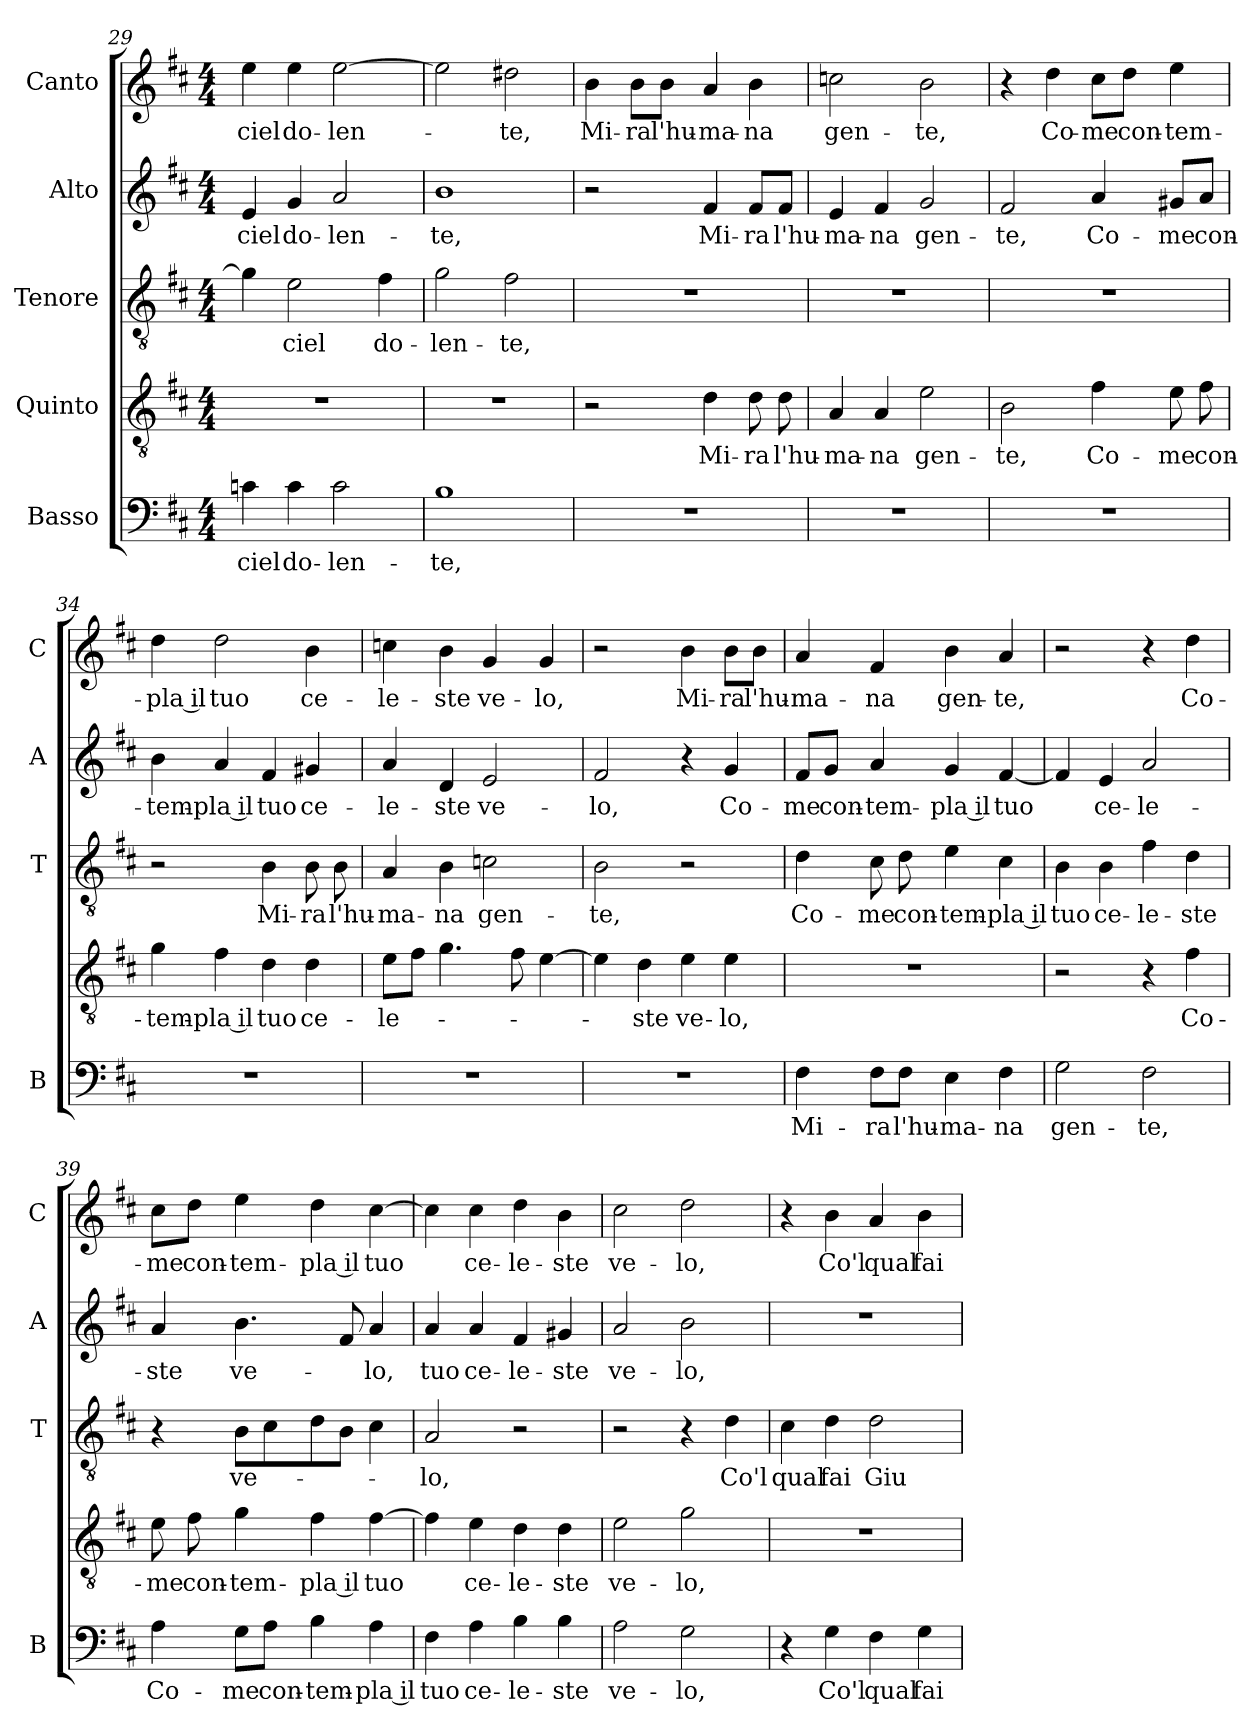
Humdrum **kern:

**kern	**text	**kern	**text	**kern	**text	**kern	**text	**kern	**text
*part5	*part5	*part4	*part4	*part3	*part3	*part2	*part2	*part1	*part1
*staff5	*staff5	*staff4	*staff4	*staff3	*staff3	*staff2	*staff2	*staff1	*staff1
*I"Basso	*	*I"Quinto	*	*I"Tenore	*	*I"Alto	*	*I"Canto	*
*I'B	*	*	*	*I'T	*	*I'A	*	*I'C	*
*clefF4	*	*clefGv2	*	*clefGv2	*	*clefG2	*	*clefG2	*
*k[f#c#]	*	*k[f#c#]	*	*k[f#c#]	*	*k[f#c#]	*	*k[f#c#]	*
*D:	*	*D:	*	*D:	*	*D:	*	*D:	*
*M4/4	*	*M4/4	*	*M4/4	*	*M4/4	*	*M4/4	*
=29	=29	=29	=29	=29	=29	=29	=29	=29	=29
!	!LO:LY:b	!	!	!	!	!	!LO:LY:b	!	!LO:LY:b
4cn\	ciel	1r	.	4g\]	.	4e/	ciel	4ee\	ciel
!	!LO:LY:b	!	!	!	!LO:LY:b	!	!LO:LY:b	!	!LO:LY:b
4c\	do-	.	.	2e\	ciel	4g/	do-	4ee\	do-
!	!LO:LY:b	!	!	!	!	!	!LO:LY:b	!	!LO:LY:b
2c\	-len-	.	.	.	.	2a/	-len-	[2ee\	-len-
!	!	!	!	!	!LO:LY:b	!	!	!	!
.	.	.	.	4f#\	do-	.	.	.	.
=30	=30	=30	=30	=30	=30	=30	=30	=30	=30
!	!LO:LY:b	!	!	!	!LO:LY:b	!	!LO:LY:b	!	!
1B	-te,	1r	.	2g\	-len-	1b	-te,	2ee\]	.
!	!	!	!	!	!LO:LY:b	!	!	!	!LO:LY:b
.	.	.	.	2f#\	-te,	.	.	2dd#X\	-te,
=31	=31	=31	=31	=31	=31	=31	=31	=31	=31
!	!	!	!	!	!	!	!	!	!LO:LY:b
1r	.	2r	.	1r	.	2r	.	4b\	Mi-
!	!	!	!	!	!	!	!	!	!LO:LY:b
.	.	.	.	.	.	.	.	8b\L	-ra
!	!	!	!	!	!	!	!	!	!LO:LY:b
.	.	.	.	.	.	.	.	8b\J	l'hu-
!	!	!	!LO:LY:b	!	!	!	!LO:LY:b	!	!LO:LY:b
.	.	4d\	Mi-	.	.	4f#/	Mi-	4a/	-ma-
!	!	!	!LO:LY:b	!	!	!	!LO:LY:b	!	!LO:LY:b
.	.	8d\	-ra	.	.	8f#/L	-ra	4b\	-na
!	!	!	!LO:LY:b	!	!	!	!LO:LY:b	!	!
.	.	8d\	l'hu-	.	.	8f#/J	l'hu-	.	.
=32	=32	=32	=32	=32	=32	=32	=32	=32	=32
!	!	!	!LO:LY:b	!	!	!	!LO:LY:b	!	!LO:LY:b
1r	.	4A/	-ma-	1r	.	4e/	-ma-	2ccn\	gen-
!	!	!	!LO:LY:b	!	!	!	!LO:LY:b	!	!
.	.	4A/	-na	.	.	4f#/	-na	.	.
!	!	!	!LO:LY:b	!	!	!	!LO:LY:b	!	!LO:LY:b
.	.	2e\	gen-	.	.	2g/	gen-	2b\	-te,
!!LO:PB:g=z
=33	=33	=33	=33	=33	=33	=33	=33	=33	=33
!	!	!	!LO:LY:b	!	!	!	!LO:LY:b	!	!
1r	.	2B\	-te,	1r	.	2f#/	-te,	4r	.
!	!	!	!	!	!	!	!	!	!LO:LY:b
.	.	.	.	.	.	.	.	4dd\	Co-
!	!	!	!LO:LY:b	!	!	!	!LO:LY:b	!	!LO:LY:b
.	.	4f#\	Co-	.	.	4a/	Co-	8cc#\L	-me
!	!	!	!	!	!	!	!	!	!LO:LY:b
.	.	.	.	.	.	.	.	8dd\J	con-
!	!	!	!LO:LY:b	!	!	!	!LO:LY:b	!	!LO:LY:b
.	.	8e\	-me	.	.	8g#X/L	-me	4ee\	-tem-
!	!	!	!LO:LY:b	!	!	!	!LO:LY:b	!	!
.	.	8f#\	con-	.	.	8a/J	con-	.	.
=34	=34	=34	=34	=34	=34	=34	=34	=34	=34
!	!	!	!LO:LY:b	!	!	!	!LO:LY:b	!	!LO:LY:b
1r	.	4g\	-tem-	2r	.	4b\	-tem-	4dd\	-pla il
!	!	!	!LO:LY:b	!	!	!	!LO:LY:b	!	!LO:LY:b
.	.	4f#\	-pla il	.	.	4a/	-pla il	2dd\	tuo
!	!	!	!LO:LY:b	!	!LO:LY:b	!	!LO:LY:b	!	!
.	.	4d\	tuo	4B\	Mi-	4f#/	tuo	.	.
!	!	!	!LO:LY:b	!	!LO:LY:b	!	!LO:LY:b	!	!LO:LY:b
.	.	4d\	ce-	8B\	-ra	4g#X/	ce-	4b\	ce-
!	!	!	!	!	!LO:LY:b	!	!	!	!
.	.	.	.	8B\	l'hu-	.	.	.	.
=35	=35	=35	=35	=35	=35	=35	=35	=35	=35
!	!	!	!LO:LY:b	!	!LO:LY:b	!	!LO:LY:b	!	!LO:LY:b
1r	.	8e\L	-le-	4A/	-ma-	4a/	-le-	4ccn\	-le-
.	.	8f#\J	.	.	.	.	.	.	.
!	!	!	!	!	!LO:LY:b	!	!LO:LY:b	!	!LO:LY:b
.	.	4.g\	.	4B\	-na	4d/	-ste	4b\	-ste
!	!	!	!	!	!LO:LY:b	!	!LO:LY:b	!	!LO:LY:b
.	.	.	.	2cn\	gen-	2e/	ve-	4g/	ve-
.	.	8f#\	.	.	.	.	.	.	.
!	!	!	!	!	!	!	!	!	!LO:LY:b
.	.	[4e\	.	.	.	.	.	4g/	-lo,
=36	=36	=36	=36	=36	=36	=36	=36	=36	=36
!	!	!	!	!	!LO:LY:b	!	!LO:LY:b	!	!
1r	.	4e\]	.	2B\	-te,	2f#/	-lo,	2r	.
!	!	!	!LO:LY:b	!	!	!	!	!	!
.	.	4d\	-ste	.	.	.	.	.	.
!	!	!	!LO:LY:b	!	!	!	!	!	!LO:LY:b
.	.	4e\	ve-	2r	.	4r	.	4b\	Mi-
!	!	!	!LO:LY:b	!	!	!	!LO:LY:b	!	!LO:LY:b
.	.	4e\	-lo,	.	.	4g/	Co-	8b\L	-ra
!	!	!	!	!	!	!	!	!	!LO:LY:b
.	.	.	.	.	.	.	.	8b\J	l'hu-
=37	=37	=37	=37	=37	=37	=37	=37	=37	=37
!	!LO:LY:b	!	!	!	!LO:LY:b	!	!LO:LY:b	!	!LO:LY:b
4F#\	Mi-	1r	.	4d\	Co-	8f#/L	-me	4a/	-ma-
!	!	!	!	!	!	!	!LO:LY:b	!	!
.	.	.	.	.	.	8g/J	con-	.	.
!	!LO:LY:b	!	!	!	!LO:LY:b	!	!LO:LY:b	!	!LO:LY:b
8F#\L	-ra	.	.	8c#\	-me	4a/	-tem-	4f#/	-na
!	!LO:LY:b	!	!	!	!LO:LY:b	!	!	!	!
8F#\J	l'hu-	.	.	8d\	con-	.	.	.	.
!	!LO:LY:b	!	!	!	!LO:LY:b	!	!LO:LY:b	!	!LO:LY:b
4E\	-ma-	.	.	4e\	-tem-	4g/	-pla il	4b\	gen-
!	!LO:LY:b	!	!	!	!LO:LY:b	!	!LO:LY:b	!	!LO:LY:b
4F#\	-na	.	.	4c#\	-pla il	[4f#/	tuo	4a/	-te,
=38	=38	=38	=38	=38	=38	=38	=38	=38	=38
!	!LO:LY:b	!	!	!	!LO:LY:b	!	!	!	!
2G\	gen-	2r	.	4B\	tuo	4f#/]	.	2r	.
!	!	!	!	!	!LO:LY:b	!	!LO:LY:b	!	!
.	.	.	.	4B\	ce-	4e/	ce-	.	.
!	!LO:LY:b	!	!	!	!LO:LY:b	!	!LO:LY:b	!	!
2F#\	-te,	4r	.	4f#\	-le-	2a/	-le-	4r	.
!	!	!	!LO:LY:b	!	!LO:LY:b	!	!	!	!LO:LY:b
.	.	4f#\	Co-	4d\	-ste	.	.	4dd\	Co-
!!LO:LB:g=z
=39	=39	=39	=39	=39	=39	=39	=39	=39	=39
!	!LO:LY:b	!	!LO:LY:b	!	!	!	!LO:LY:b	!	!LO:LY:b
4A\	Co-	8e\	-me	4r	.	4a/	-ste	8cc#\L	-me
!	!	!	!LO:LY:b	!	!	!	!	!	!LO:LY:b
.	.	8f#\	con-	.	.	.	.	8dd\J	con-
!	!LO:LY:b	!	!LO:LY:b	!	!LO:LY:b	!	!LO:LY:b	!	!LO:LY:b
8G\L	-me	4g\	-tem-	8B\L	ve-	4.b\	ve-	4ee\	-tem-
!	!LO:LY:b	!	!	!	!	!	!	!	!
8A\J	con-	.	.	8c#\	.	.	.	.	.
!	!LO:LY:b	!	!LO:LY:b	!	!	!	!	!	!LO:LY:b
4B\	-tem-	4f#\	-pla il	8d\	.	.	.	4dd\	-pla il
.	.	.	.	8B\J	.	8f#/	.	.	.
!	!LO:LY:b	!	!LO:LY:b	!	!	!	!LO:LY:b	!	!LO:LY:b
4A\	-pla il	[4f#\	tuo	4c#\	.	4a/	-lo,	[4cc#\	tuo
=40	=40	=40	=40	=40	=40	=40	=40	=40	=40
!	!LO:LY:b	!	!	!	!LO:LY:b	!	!LO:LY:b	!	!
4F#\	tuo	4f#\]	.	2A/	-lo,	4a/	tuo	4cc#\]	.
!	!LO:LY:b	!	!LO:LY:b	!	!	!	!LO:LY:b	!	!LO:LY:b
4A\	ce-	4e\	ce-	.	.	4a/	ce-	4cc#\	ce-
!	!LO:LY:b	!	!LO:LY:b	!	!	!	!LO:LY:b	!	!LO:LY:b
4B\	-le-	4d\	-le-	2r	.	4f#/	-le-	4dd\	-le-
!	!LO:LY:b	!	!LO:LY:b	!	!	!	!LO:LY:b	!	!LO:LY:b
4B\	-ste	4d\	-ste	.	.	4g#X/	-ste	4b\	-ste
=41	=41	=41	=41	=41	=41	=41	=41	=41	=41
!	!LO:LY:b	!	!LO:LY:b	!	!	!	!LO:LY:b	!	!LO:LY:b
2A\	ve-	2e\	ve-	2r	.	2a/	ve-	2cc#\	ve-
!	!LO:LY:b	!	!LO:LY:b	!	!	!	!LO:LY:b	!	!LO:LY:b
2G\	-lo,	2g\	-lo,	4r	.	2b\	-lo,	2dd\	-lo,
!	!	!	!	!	!LO:LY:b	!	!	!	!
.	.	.	.	4d\	Co'l	.	.	.	.
=42	=42	=42	=42	=42	=42	=42	=42	=42	=42
!	!	!	!	!	!LO:LY:b	!	!	!	!
4r	.	1r	.	4c#\	qual	1r	.	4r	.
!	!LO:LY:b	!	!	!	!LO:LY:b	!	!	!	!LO:LY:b
4G\	Co'l	.	.	4d\	fai	.	.	4b\	Co'l
!	!LO:LY:b	!	!	!	!LO:LY:b	!	!	!	!LO:LY:b
4F#\	qual	.	.	2d\	Giu-	.	.	4a/	qual
!	!LO:LY:b	!	!	!	!	!	!	!	!LO:LY:b
4G\	fai	.	.	.	.	.	.	4b\	fai
=	=	=	=	=	=	=	=	=	=
*-	*-	*-	*-	*-	*-	*-	*-	*-	*-
